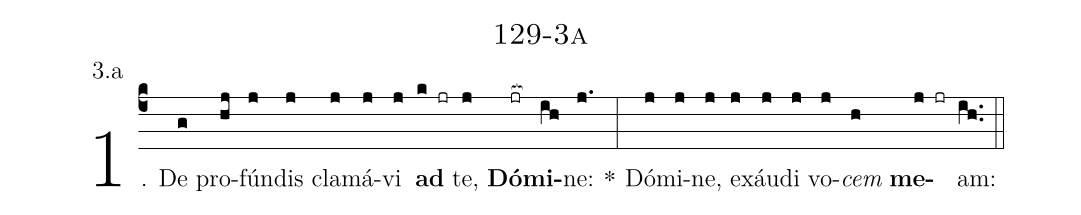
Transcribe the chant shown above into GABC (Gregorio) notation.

name: 129-3a;
annotation: 3.a;
%%
(c4)1. De(g) pro(hj)fún(j)dis(j) cla(j)má(j)vi(j) <b>ad</b>(k jr) te,(j) <b>Dó</b>(jr[ocb:1{])<b>mi</b>(ih[ocb:0}])ne:(j.) *(:) Dó(j)mi(j)ne,(j) ex(j)áu(j)di(j) vo(j)<i>cem</i>(h) <b>me</b>(j jr)am:(ih..) (::)
